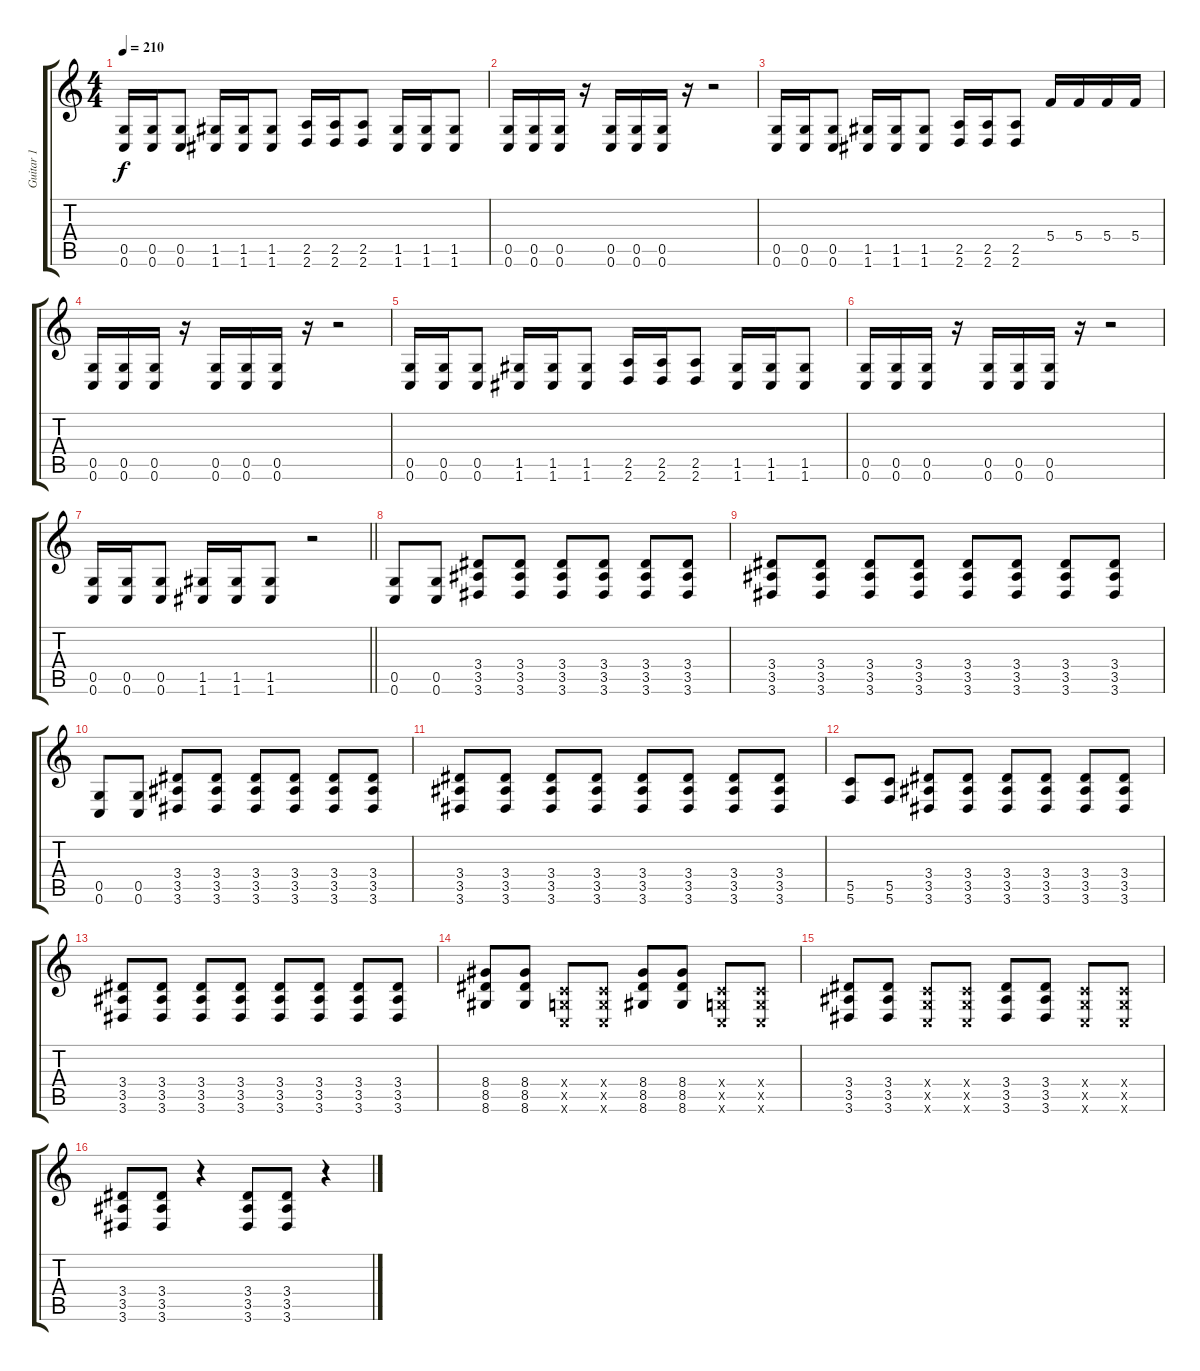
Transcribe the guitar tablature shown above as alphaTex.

\track ("Guitar 1" "Guitar 1") {instrument distortionguitar}
\staff {score tabs}
\tuning (D4 A3 F3 C3 G2 C2) {hide}
\ts (4 4)
\tempo 210
\clef g2
\ks c
(0.5 0.6).16{dy f} (0.5 0.6).16 (0.5 0.6).8 (1.5 1.6).16 (1.5 1.6).16 (1.5 1.6).8 (2.5 2.6).16 (2.5 2.6).16 (2.5 2.6).8 (1.5 1.6).16 (1.5 1.6).16 (1.5 1.6).8 |
(0.5 0.6).16 (0.5 0.6).16 (0.5 0.6).16 r.16 (0.5 0.6).16 (0.5 0.6).16 (0.5 0.6).16 r.16 r.2 |
(0.5 0.6).16 (0.5 0.6).16 (0.5 0.6).8 (1.5 1.6).16 (1.5 1.6).16 (1.5 1.6).8 (2.5 2.6).16 (2.5 2.6).16 (2.5 2.6).8 5.4.16 5.4.16 5.4.16 5.4.16 |
(0.5 0.6).16 (0.5 0.6).16 (0.5 0.6).16 r.16 (0.5 0.6).16 (0.5 0.6).16 (0.5 0.6).16 r.16 r.2 |
(0.5 0.6).16 (0.5 0.6).16 (0.5 0.6).8 (1.5 1.6).16 (1.5 1.6).16 (1.5 1.6).8 (2.5 2.6).16 (2.5 2.6).16 (2.5 2.6).8 (1.5 1.6).16 (1.5 1.6).16 (1.5 1.6).8 |
(0.5 0.6).16 (0.5 0.6).16 (0.5 0.6).16 r.16 (0.5 0.6).16 (0.5 0.6).16 (0.5 0.6).16 r.16 r.2 |
\barLineRight lightlight
(0.5 0.6).16 (0.5 0.6).16 (0.5 0.6).8 (1.5 1.6).16 (1.5 1.6).16 (1.5 1.6).8 r.2 |
(0.5 0.6).8 (0.5 0.6).8 (3.4 3.5 3.6).8 (3.4 3.5 3.6).8 (3.4 3.5 3.6).8 (3.4 3.5 3.6).8 (3.4 3.5 3.6).8 (3.4 3.5 3.6).8 |
(3.4 3.5 3.6).8 (3.4 3.5 3.6).8 (3.4 3.5 3.6).8 (3.4 3.5 3.6).8 (3.4 3.5 3.6).8 (3.4 3.5 3.6).8 (3.4 3.5 3.6).8 (3.4 3.5 3.6).8 |
(0.5 0.6).8 (0.5 0.6).8 (3.4 3.5 3.6).8 (3.4 3.5 3.6).8 (3.4 3.5 3.6).8 (3.4 3.5 3.6).8 (3.4 3.5 3.6).8 (3.4 3.5 3.6).8 |
(3.4 3.5 3.6).8 (3.4 3.5 3.6).8 (3.4 3.5 3.6).8 (3.4 3.5 3.6).8 (3.4 3.5 3.6).8 (3.4 3.5 3.6).8 (3.4 3.5 3.6).8 (3.4 3.5 3.6).8 |
(5.5 5.6).8 (5.5 5.6).8 (3.4 3.5 3.6).8 (3.4 3.5 3.6).8 (3.4 3.5 3.6).8 (3.4 3.5 3.6).8 (3.4 3.5 3.6).8 (3.4 3.5 3.6).8 |
(3.4 3.5 3.6).8 (3.4 3.5 3.6).8 (3.4 3.5 3.6).8 (3.4 3.5 3.6).8 (3.4 3.5 3.6).8 (3.4 3.5 3.6).8 (3.4 3.5 3.6).8 (3.4 3.5 3.6).8 |
(8.4 8.5 8.6).8 (8.4 8.5 8.6).8 (0.4{x} 0.5{x} 0.6{x}).8 (0.4{x} 0.5{x} 0.6{x}).8 (8.4 8.5 8.6).8 (8.4 8.5 8.6).8 (0.4{x} 0.5{x} 0.6{x}).8 (0.4{x} 0.5{x} 0.6{x}).8 |
(3.4 3.5 3.6).8 (3.4 3.5 3.6).8 (0.4{x} 0.5{x} 0.6{x}).8 (0.4{x} 0.5{x} 0.6{x}).8 (3.4 3.5 3.6).8 (3.4 3.5 3.6).8 (0.4{x} 0.5{x} 0.6{x}).8 (0.4{x} 0.5{x} 0.6{x}).8 |
(3.4 3.5 3.6).8 (3.4 3.5 3.6).8 r.4 (3.4 3.5 3.6).8 (3.4 3.5 3.6).8 r.4
